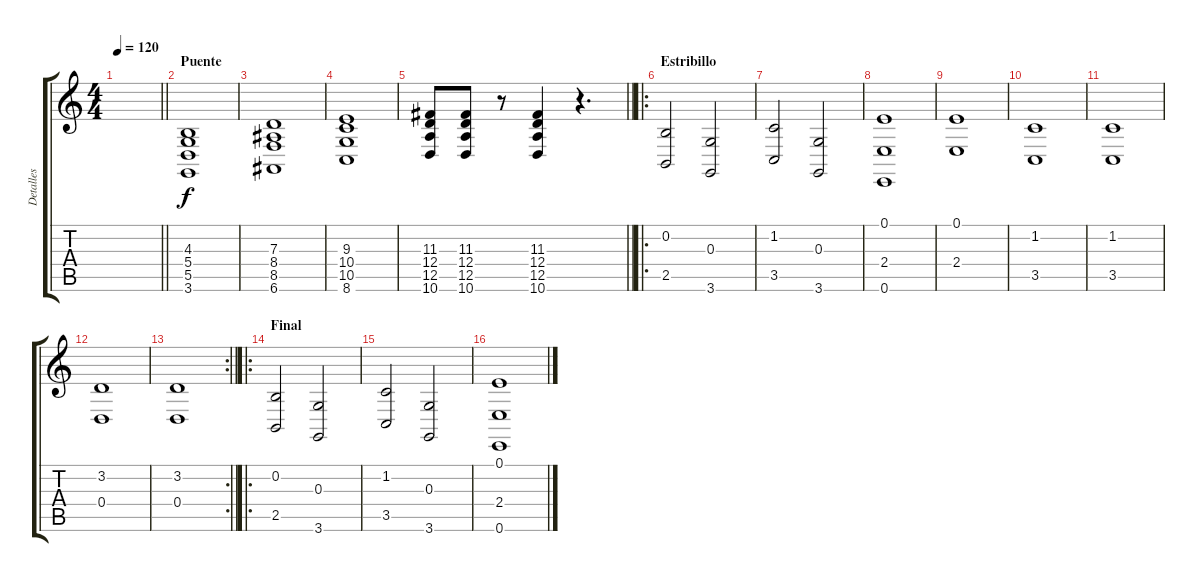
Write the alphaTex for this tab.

\track ("Detalles" "Detalles") {instrument trumpet}
\staff {score tabs}
\tuning (E4 B3 G3 D3 A2 E2) {hide}
\ts (4 4)
\tempo 120
\clef g2
\barLineRight lightlight
\ks c
|
\section ("" "Puente")
(4.3 5.4 5.5 3.6).1{volume 13 instrument trumpet} |
(7.3 8.4 8.5 6.6).1 |
(9.3 10.4 10.5 8.6).1 |
\barLineRight lightlight
(11.3 12.4 12.5 10.6).8 (11.3 12.4 12.5 10.6).8 r.8 (11.3 12.4 12.5 10.6).4 r.4{d} |
\ro
\section ("" "Estribillo")
(0.2 2.5).2{volume 10 instrument trumpet} (0.3 3.6).2 |
(1.2 3.5).2 (0.3 3.6).2 |
(0.1 2.4 0.6).1 |
(0.1 2.4).1 |
(1.2 3.5).1 |
(1.2 3.5).1 |
(3.2 0.4).1 |
\rc 2
\barLineRight lightlight
(3.2 0.4).1 |
\ro
\section ("" "Final")
(0.2 2.5).2{volume 10 instrument trumpet} (0.3 3.6).2 |
(1.2 3.5).2 (0.3 3.6).2 |
(0.1 2.4 0.6).1
